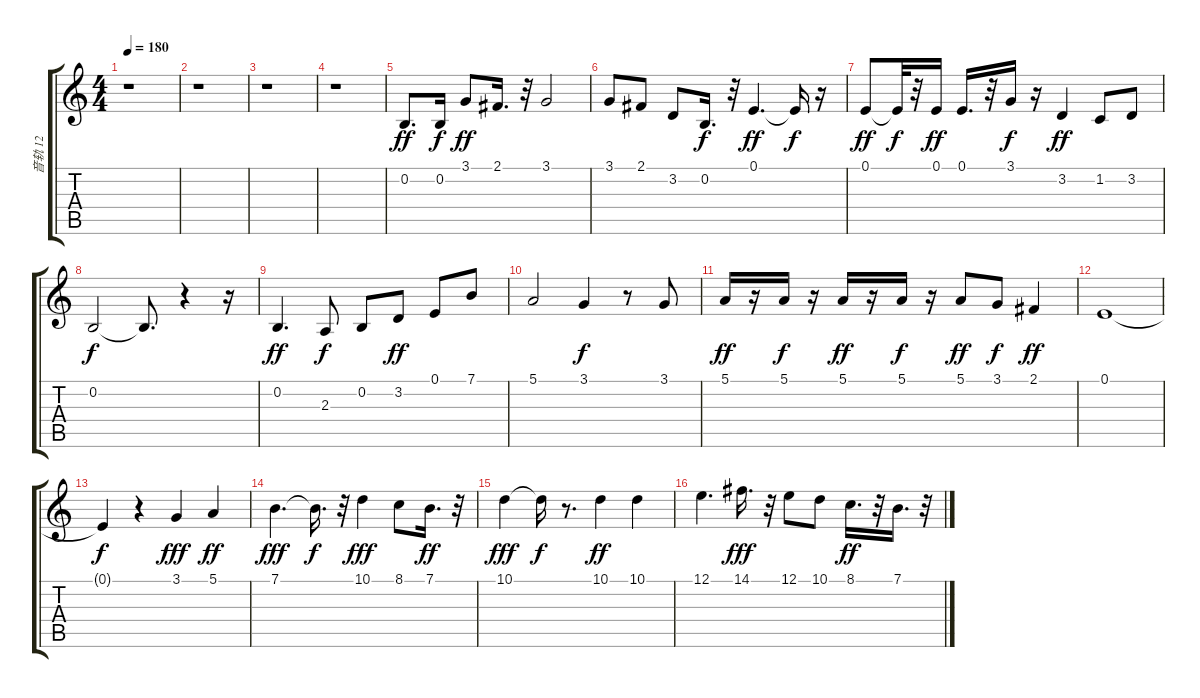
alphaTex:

\track ("音轨 12" "音轨 12") {instrument choiraahs}
\staff {score tabs}
\tuning (E4 B3 G3 D3 A2 E2) {hide}
\ts (4 4)
\tempo 180
\clef g2
\ks c
r.1{dy ff} |
r.1 |
r.1 |
r.1 |
0.2.8{d} 0.2.16{dy f} 3.1.8{dy ff} 2.1.16{d} r.32 3.1.2 |
3.1.8 2.1.8 3.2.8 0.2.16{d dy f} r.32 0.1.4{d dy ff} 0.1{t}.16{dy f} r.16 |
0.1.8{dy ff} 0.1{t}.32{dy f} r.32 0.1.16{dy ff} 0.1.16{d} r.32 3.1.16{dy f} r.16 3.2.4{dy ff} 1.2.8 3.2.8 |
0.2.2{dy f} 0.2{t}.8{d} r.4 r.16 |
0.2.4{d dy ff volume 13} 2.3.8{dy f} 0.2.8 3.2.8{dy ff} 0.1.8 7.1.8 |
5.1.2 3.1.4{dy f} r.8 3.1.8 |
5.1.16{dy ff} r.16 5.1.16{dy f} r.16 5.1.16{dy ff} r.16 5.1.16{dy f} r.16 5.1.8{dy ff} 3.1.8{dy f} 2.1.4{dy ff} |
0.1.1 |
0.1{t}.4{dy f} r.4 3.1.4{dy fff} 5.1.4{dy ff} |
7.1.4{d dy fff} 7.1{t}.16{d dy f} r.32 10.1.4{dy fff} 8.1.8 7.1.16{d dy ff} r.32 |
10.1.4{dy fff} 10.1{t}.16{dy f} r.8{d} 10.1.4{dy ff} 10.1.4 |
12.1.4{d} 14.1.16{d dy fff} r.32 12.1.8 10.1.8 8.1.16{d dy ff} r.32 7.1.16{d} r.32
